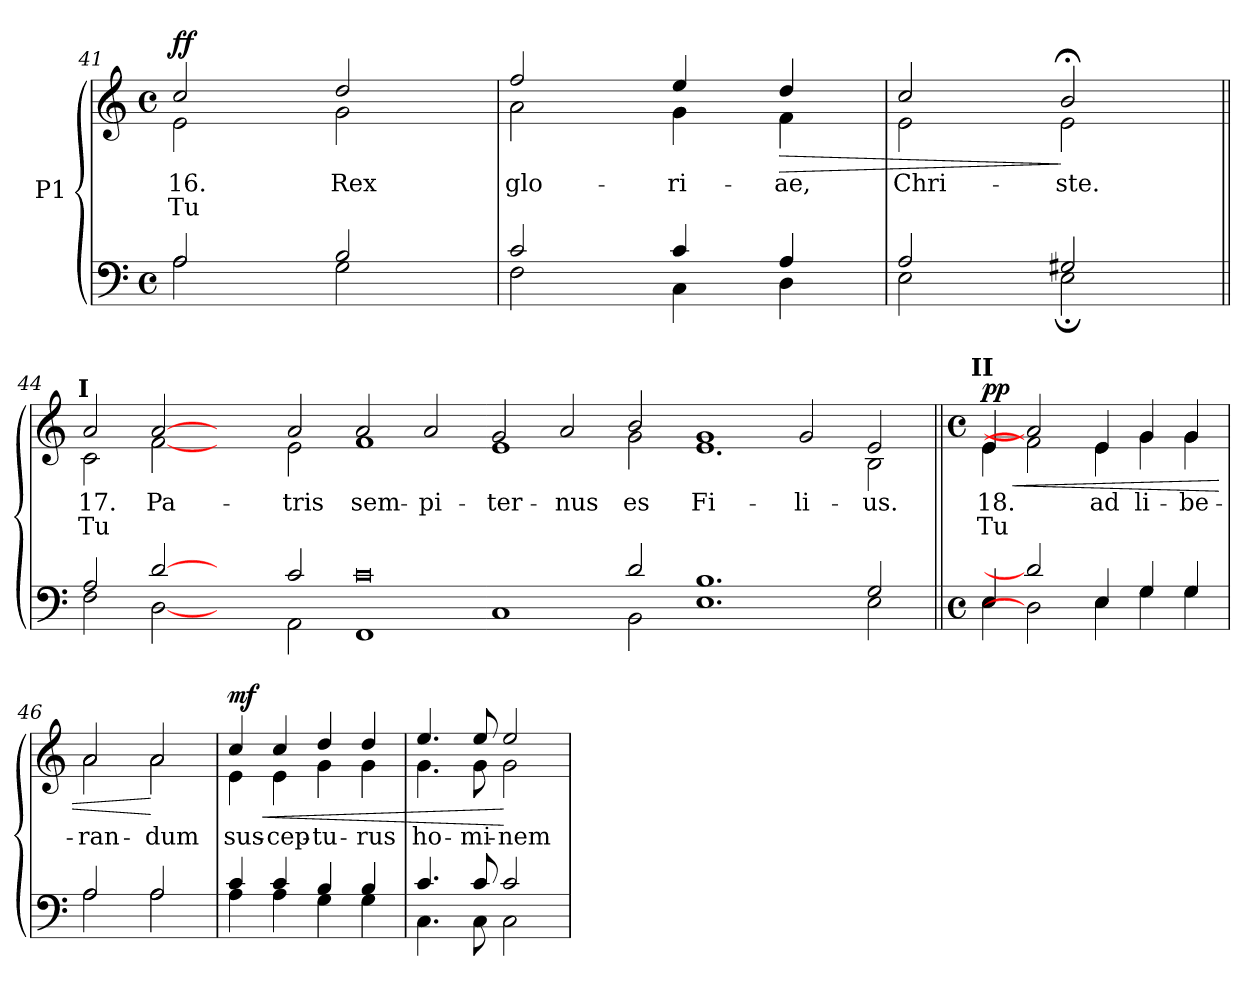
**kern	**kern	**text	**text	**dynam
*part1	*part1	*part1	*part1	*part1
*staff2	*staff1	*staff1	*staff1	*staff1/2
*I"P1	*	*	*	*
*clefF4	*clefG2	*	*	*
*k[]	*k[]	*	*	*
*C:	*C:	*	*	*
*M4/4	*M4/4	*	*	*
*met(c)	*met(c)	*	*	*
=41	=41	=41	=41	=41
*^	*	*	*	*
!	!	!LO:TX:a:B:cj:t=II	!	!	!
!	!	!	!LO:LY:b:color=#000000	!LO:LY:b:color=#000000	!
*	*	*^	*	*	*
2Ai/	2Ai\	2cci/	2ei\	16.	Tu	f f
!	!	!	!	!LO:LY:b:color=#000000	!	!
2Bi/	2Gi\	2ddi/	2gi\	Rex	.	.
=42	=42	=42	=42	=42	=42	=42
!	!	!	!	!LO:LY:b:color=#000000	!	!
2ci/	2Fi\	2ffi/	2ai\	glo-	.	.
!	!	!	!	!LO:LY:b:color=#000000	!	!
4ci/	4Ci\	4eei/	4gi\	-ri-	.	.
!	!	!	!	!LO:LY:b:color=#000000	!	!LO:HP:b
4Ai/	4Di\	4ddi/	4fi\	-ae,	.	>
=43	=43	=43	=43	=43	=43	=43
!	!	!	!	!LO:LY:b:color=#000000	!	!
2Ai/	2Ei\	2cci/	2ei\	Chri-	.	.
!	!	!	!	!LO:LY:b:color=#000000	!	!
2G#Xi/	2E;i\	2b;i/	2ei\	-ste.	.	]
!!LO:PB:g=z	!!
=44||	=44||	=44||	=44||	=44||	=44||	=44||
!	!	!LO:TX:a:B:cj:t=I	!	!	!	!
!	!	!	!	!LO:LY:b:color=#000000	!LO:LY:b:color=#000000	!
2Ai/	2Fi\	2ai/	2ci\	17.	Tu	.
!	!	!	!	!LO:LY:b:color=#000000	!	!
[2di	[2Di	[2ai	[2fi	Pa-	.	.
2ryy	2ryy	2ryy	2ryy	.	.	.
!	!	!	!	!LO:LY:b:color=#000000	!	!
2ci/	2AAi\	2ai/	2ei\	-tris	.	.
!	!	!	!	!LO:LY:b:color=#000000	!	!
0ci	1FFi	2ai/	1fi	sem-	.	.
!	!	!	!	!LO:LY:b:color=#000000	!	!
.	.	2ai/	.	-pi-	.	.
!	!	!	!	!LO:LY:b:color=#000000	!	!
.	1Ci	2gi/	1ei	-ter-	.	.
!	!	!	!	!LO:LY:b:color=#000000	!	!
.	.	2ai/	.	-nus	.	.
!	!	!	!	!LO:LY:b:color=#000000	!	!
2di/	2BBi\	2bi/	2gi\	es	.	.
!	!	!	!	!LO:LY:b:color=#000000	!	!
1.Bi	1.Ei	1gi	1.ei	Fi-	.	.
!	!	!	!	!LO:LY:b:color=#000000	!	!
.	.	2gi/	.	-li-	.	.
!	!	!	!	!LO:LY:b:color=#000000	!	!
2Gi/	2Ei\	2ei/	2Bi\	-us.	.	.
=45||	=45||	=45||	=45||	=45||	=45||	=45||
*M4/4	*	*M4/4	*	*	*	*
*met(c)	*	*met(c)	*	*	*	*
!	!	!LO:TX:a:B:cj:t=II	!	!	!	!
!	!	!	!	!LO:LY:b:color=#000000	!LO:LY:b:color=#000000	!LO:HP:b
4Ei/	4Ei\	4ei/	4ei\	18.	Tu	< p p
2di]	2Di]	2ai]	2fi]	.	.	.
!	!	!	!	!LO:LY:b:color=#000000	!	!
4Ei/	4Ei\	4ei/	4ei\	ad	.	.
!	!	!	!	!LO:LY:b:color=#000000	!	!
4Gi/	4Gi\	4gi/	4gi\	li-	.	.
!	!	!	!	!LO:LY:b:color=#000000	!	!
4Gi/	4Gi\	4gi/	4gi\	-be-	.	.
=46	=46	=46	=46	=46	=46	=46
!	!	!	!	!LO:LY:b:color=#000000	!	!
2Ai/	2Ai\	2ai/	2ai\	-ran-	.	.
!	!	!	!	!LO:LY:b:color=#000000	!	!
2Ai/	2Ai\	2ai/	2ai\	-dum	.	[
!!LO:LB:g=z	!!
=47	=47	=47	=47	=47	=47	=47
!	!	!	!	!LO:LY:b:color=#000000	!	!LO:HP:b
4ci/	4Ai\	4cci/	4ei\	sus-	.	< mf
!	!	!	!	!LO:LY:b:color=#000000	!	!
4ci/	4Ai\	4cci/	4ei\	-cep-	.	.
!	!	!	!	!LO:LY:b:color=#000000	!	!
4Bi/	4Gi\	4ddi/	4gi\	-tu-	.	.
!	!	!	!	!LO:LY:b:color=#000000	!	!
4Bi/	4Gi\	4ddi/	4gi\	-rus	.	.
=48	=48	=48	=48	=48	=48	=48
!	!	!	!	!LO:LY:b:color=#000000	!	!
4.ci/	4.Ci\	4.eei/	4.gi\	ho-	.	.
!	!	!	!	!LO:LY:b:color=#000000	!	!
8ci/	8Ci\	8eei/	8gi\	-mi-	.	.
!	!	!	!	!LO:LY:b:color=#000000	!	!
2ci/	2Ci\	2eei/	2gi\	-nem	.	[
*v	*v	*	*	*	*	*
*	*v	*v	*	*	*
=	=	=	=	=
*-	*-	*-	*-	*-
